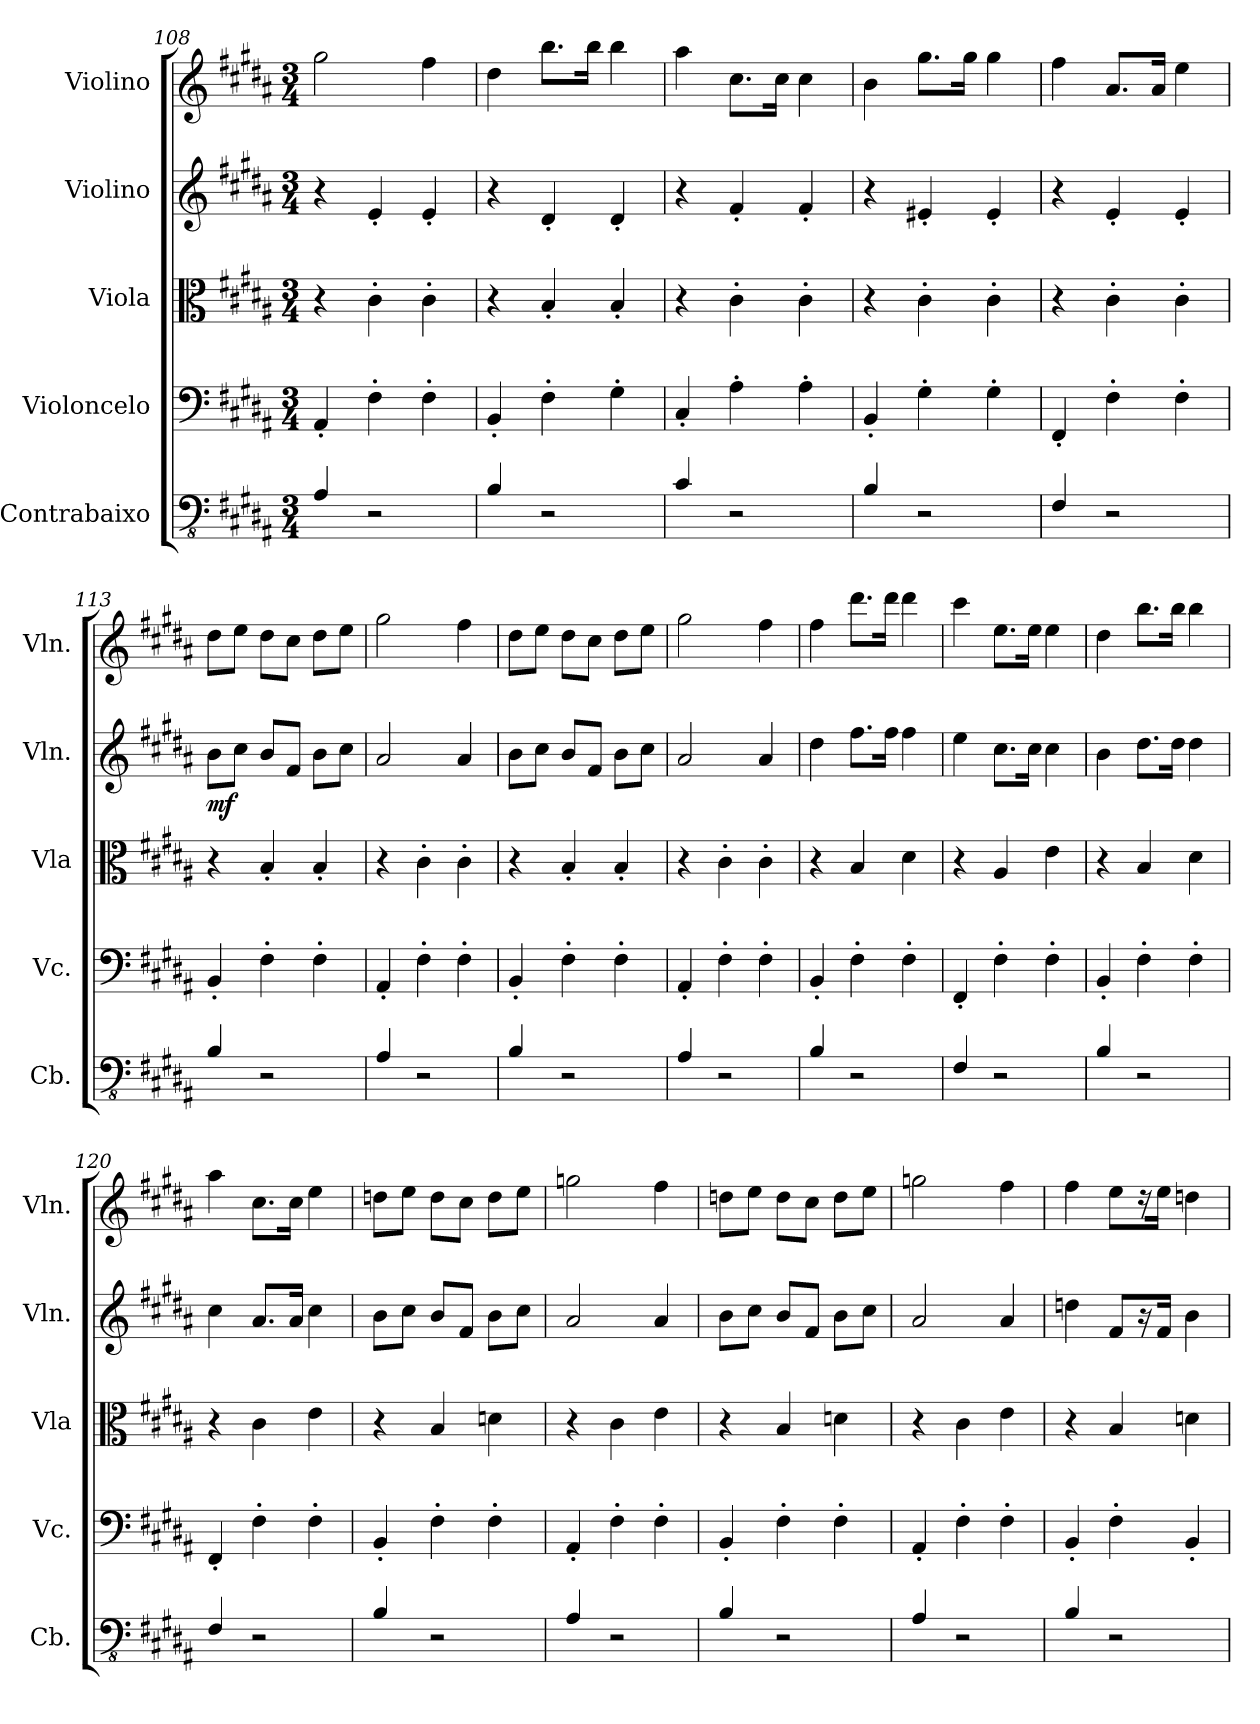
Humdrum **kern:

**kern	**kern	**kern	**kern	**dynam	**kern
*part5	*part4	*part3	*part2	*part2	*part1
*staff5	*staff4	*staff3	*staff2	*staff2	*staff1
*I"Contrabaixo	*I"Violoncelo	*I"Viola	*I"Violino	*	*I"Violino
*I'Cb.	*I'Vc.	*I'Vla	*I'Vln.	*	*I'Vln.
*clefFv4	*clefF4	*clefC3	*clefG2	*	*clefG2
*ITrd7c12	*	*	*	*	*
*k[f#c#g#d#a#]	*k[f#c#g#d#a#]	*k[f#c#g#d#a#]	*k[f#c#g#d#a#]	*	*k[f#c#g#d#a#]
*M3/4	*M3/4	*M3/4	*M3/4	*	*M3/4
=108	=108	=108	=108	=108	=108
4AAA#/	4AA#'/	4r	4r	.	2gg#\
2r	4F#'\	4c#'\	4e'/	.	.
.	4F#'\	4c#'\	4e'/	.	4ff#\
=109	=109	=109	=109	=109	=109
4BBB/	4BB'/	4r	4r	.	4dd#\
2r	4F#'\	4B'/	4d#'/	.	8.bb\L
.	.	.	.	.	16bb\Jk
.	4G#'\	4B'/	4d#'/	.	4bb\
!!LO:LB:g=z
=110	=110	=110	=110	=110	=110
4CC#/	4C#'/	4r	4r	.	4aa#\
2r	4A#'\	4c#'\	4f#'/	.	8.cc#\L
.	.	.	.	.	16cc#\Jk
.	4A#'\	4c#'\	4f#'/	.	4cc#\
=111	=111	=111	=111	=111	=111
4BBB/	4BB'/	4r	4r	.	4b\
2r	4G#'\	4c#'\	4e#X'/	.	8.gg#\L
.	.	.	.	.	16gg#\Jk
.	4G#'\	4c#'\	4e#'/	.	4gg#\
=112	=112	=112	=112	=112	=112
4FFF#/	4FF#'/	4r	4r	.	4ff#\
2r	4F#'\	4c#'\	4e'/	.	8.a#/L
.	.	.	.	.	16a#/Jk
.	4F#'\	4c#'\	4e'/	.	4ee\
=113	=113	=113	=113	=113	=113
!	!	!	!	!LO:DY:b	!
4BBB/	4BB'/	4r	8b\L	mf	8dd#\L
.	.	.	8cc#\J	.	8ee\J
2r	4F#'\	4B'/	8b/L	.	8dd#\L
.	.	.	8f#/J	.	8cc#\J
.	4F#'\	4B'/	8b\L	.	8dd#\L
.	.	.	8cc#\J	.	8ee\J
=114	=114	=114	=114	=114	=114
4AAA#/	4AA#'/	4r	2a#/	.	2gg#\
2r	4F#'\	4c#'\	.	.	.
.	4F#'\	4c#'\	4a#/	.	4ff#\
=115	=115	=115	=115	=115	=115
4BBB/	4BB'/	4r	8b\L	.	8dd#\L
.	.	.	8cc#\J	.	8ee\J
2r	4F#'\	4B'/	8b/L	.	8dd#\L
.	.	.	8f#/J	.	8cc#\J
.	4F#'\	4B'/	8b\L	.	8dd#\L
.	.	.	8cc#\J	.	8ee\J
=116	=116	=116	=116	=116	=116
4AAA#/	4AA#'/	4r	2a#/	.	2gg#\
2r	4F#'\	4c#'\	.	.	.
.	4F#'\	4c#'\	4a#/	.	4ff#\
!!LO:PB:g=z
=117	=117	=117	=117	=117	=117
4BBB/	4BB'/	4r	4dd#\	.	4ff#\
2r	4F#'\	4B/	8.ff#\L	.	8.ddd#\L
.	.	.	16ff#\Jk	.	16ddd#\Jk
.	4F#'\	4d#\	4ff#\	.	4ddd#\
=118	=118	=118	=118	=118	=118
4FFF#/	4FF#'/	4r	4ee\	.	4ccc#\
2r	4F#'\	4A#/	8.cc#\L	.	8.ee\L
.	.	.	16cc#\Jk	.	16ee\Jk
.	4F#'\	4e\	4cc#\	.	4ee\
=119	=119	=119	=119	=119	=119
4BBB/	4BB'/	4r	4b\	.	4dd#\
2r	4F#'\	4B/	8.dd#\L	.	8.bb\L
.	.	.	16dd#\Jk	.	16bb\Jk
.	4F#'\	4d#\	4dd#\	.	4bb\
=120	=120	=120	=120	=120	=120
4FFF#/	4FF#'/	4r	4cc#\	.	4aa#\
2r	4F#'\	4c#\	8.a#/L	.	8.cc#\L
.	.	.	16a#/Jk	.	16cc#\Jk
.	4F#'\	4e\	4cc#\	.	4ee\
=121	=121	=121	=121	=121	=121
4BBB/	4BB'/	4r	8b\L	.	8ddn\L
.	.	.	8cc#\J	.	8ee\J
2r	4F#'\	4B/	8b/L	.	8dd\L
.	.	.	8f#/J	.	8cc#\J
.	4F#'\	4dn\	8b\L	.	8dd\L
.	.	.	8cc#\J	.	8ee\J
=122	=122	=122	=122	=122	=122
4AAA#/	4AA#'/	4r	2a#/	.	2ggn\
2r	4F#'\	4c#\	.	.	.
.	4F#'\	4e\	4a#/	.	4ff#\
=123	=123	=123	=123	=123	=123
4BBB/	4BB'/	4r	8b\L	.	8ddn\L
.	.	.	8cc#\J	.	8ee\J
2r	4F#'\	4B/	8b/L	.	8dd\L
.	.	.	8f#/J	.	8cc#\J
.	4F#'\	4dn\	8b\L	.	8dd\L
.	.	.	8cc#\J	.	8ee\J
!!LO:LB:g=z
=124	=124	=124	=124	=124	=124
4AAA#/	4AA#'/	4r	2a#/	.	2ggn\
2r	4F#'\	4c#\	.	.	.
.	4F#'\	4e\	4a#/	.	4ff#\
=125	=125	=125	=125	=125	=125
4BBB/	4BB'/	4r	4ddn\	.	4ff#\
2r	4F#'\	4B/	8f#/L	.	8ee\L
.	.	.	16r	.	16r
.	.	.	16f#/Jk	.	16ee\Jk
.	4BB'/	4dn\	4b\	.	4ddn\
=	=	=	=	=	=
*-	*-	*-	*-	*-	*-
